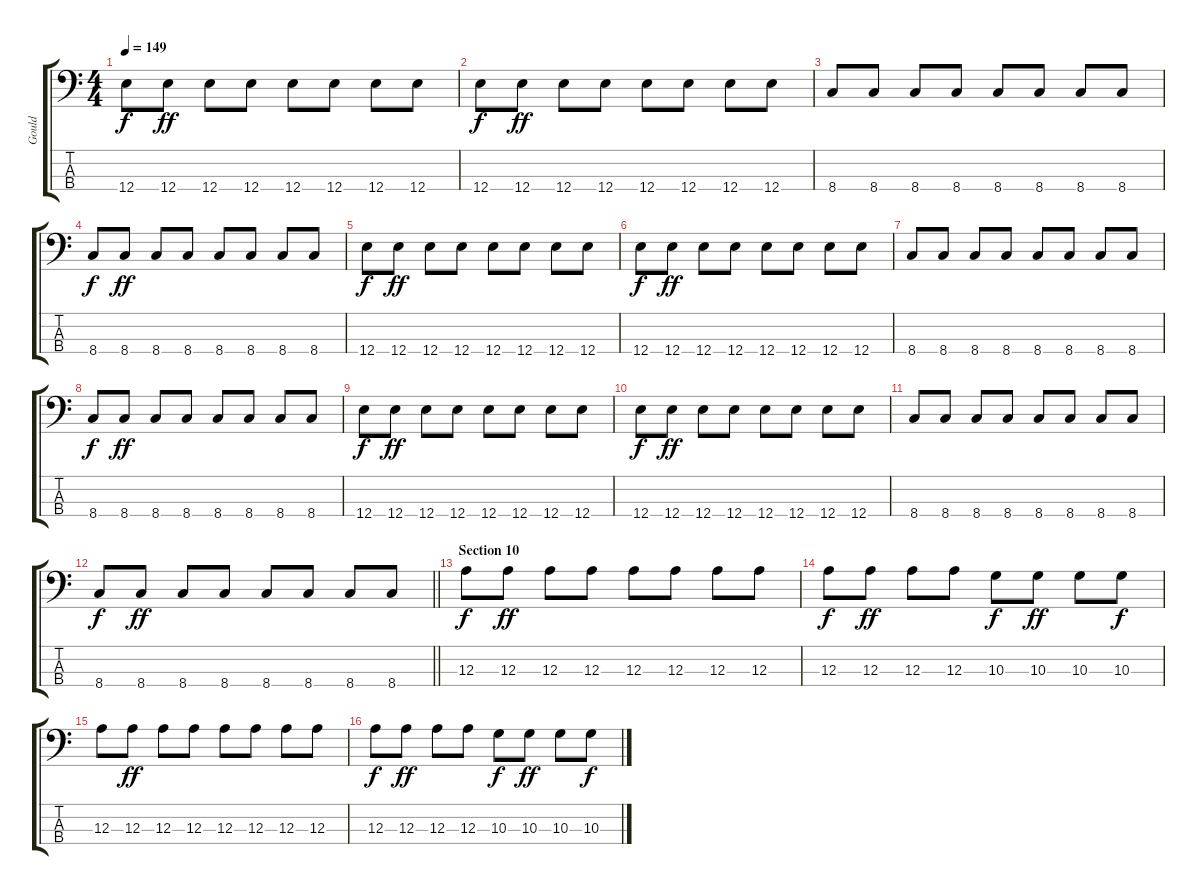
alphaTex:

\track ("Gould" "Gould") {instrument electricbassfinger}
\staff {score tabs}
\tuning (G2 D2 A1 E1) {hide}
\ts (4 4)
\tempo 149
\clef f4
\ks c
12.4.8{dy f} 12.4.8{dy ff} 12.4.8 12.4.8 12.4.8 12.4.8 12.4.8 12.4.8 |
12.4.8{dy f} 12.4.8{dy ff} 12.4.8 12.4.8 12.4.8 12.4.8 12.4.8 12.4.8 |
8.4.8 8.4.8 8.4.8 8.4.8 8.4.8 8.4.8 8.4.8 8.4.8 |
8.4.8{dy f} 8.4.8{dy ff} 8.4.8 8.4.8 8.4.8 8.4.8 8.4.8 8.4.8 |
12.4.8{dy f} 12.4.8{dy ff} 12.4.8 12.4.8 12.4.8 12.4.8 12.4.8 12.4.8 |
12.4.8{dy f} 12.4.8{dy ff} 12.4.8 12.4.8 12.4.8 12.4.8 12.4.8 12.4.8 |
8.4.8 8.4.8 8.4.8 8.4.8 8.4.8 8.4.8 8.4.8 8.4.8 |
8.4.8{dy f} 8.4.8{dy ff} 8.4.8 8.4.8 8.4.8 8.4.8 8.4.8 8.4.8 |
12.4.8{dy f} 12.4.8{dy ff} 12.4.8 12.4.8 12.4.8 12.4.8 12.4.8 12.4.8 |
12.4.8{dy f} 12.4.8{dy ff} 12.4.8 12.4.8 12.4.8 12.4.8 12.4.8 12.4.8 |
8.4.8 8.4.8 8.4.8 8.4.8 8.4.8 8.4.8 8.4.8 8.4.8 |
\barLineRight lightlight
8.4.8{dy f} 8.4.8{dy ff} 8.4.8 8.4.8 8.4.8 8.4.8 8.4.8 8.4.8 |
\section ("" "Section 10")
12.3.8{dy f} 12.3.8{dy ff} 12.3.8 12.3.8 12.3.8 12.3.8 12.3.8 12.3.8 |
12.3.8{dy f} 12.3.8{dy ff} 12.3.8 12.3.8 10.3.8{dy f} 10.3.8{dy ff} 10.3.8 10.3.8{dy f} |
12.3.8 12.3.8{dy ff} 12.3.8 12.3.8 12.3.8 12.3.8 12.3.8 12.3.8 |
12.3.8{dy f} 12.3.8{dy ff} 12.3.8 12.3.8 10.3.8{dy f} 10.3.8{dy ff} 10.3.8 10.3.8{dy f}
